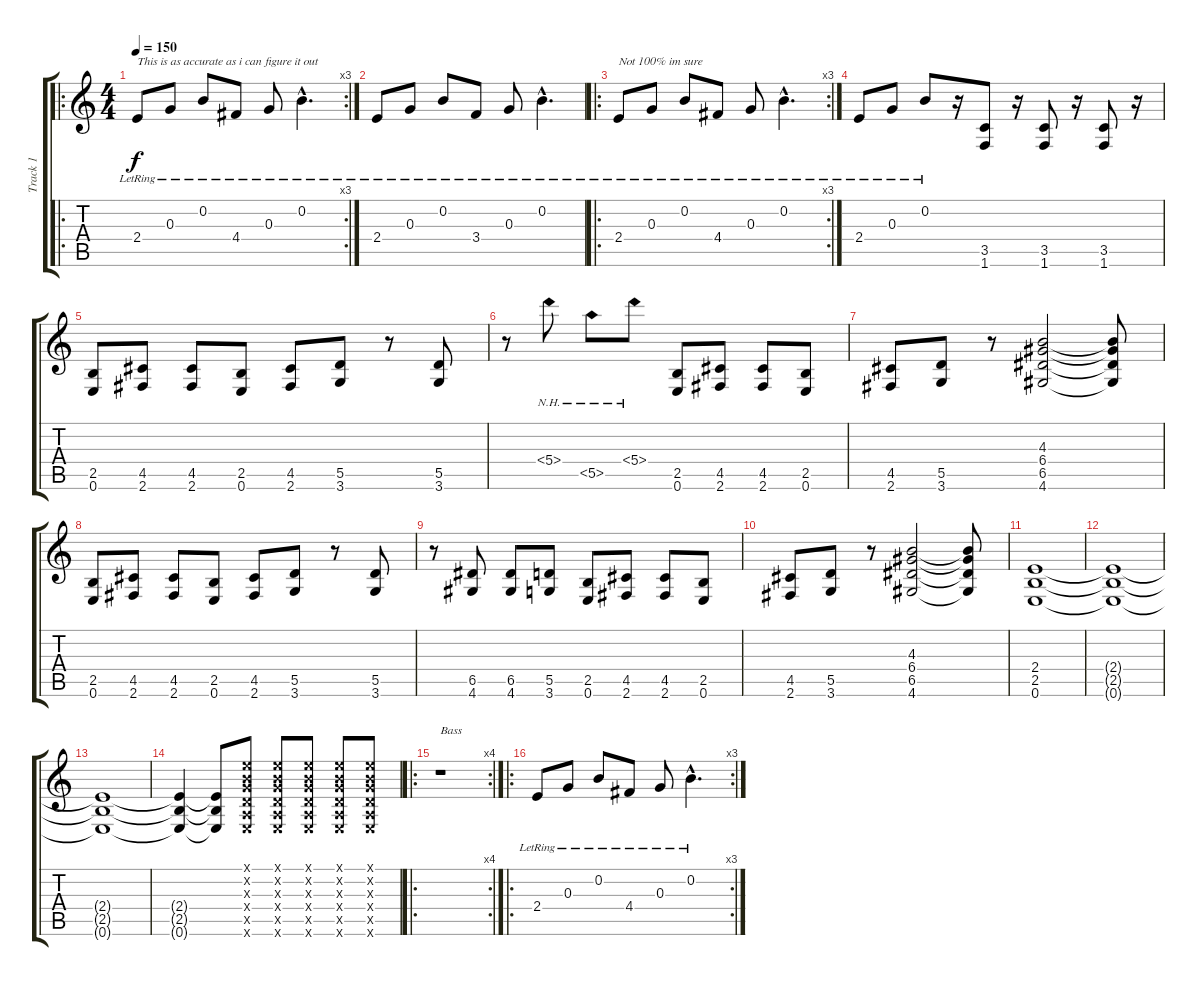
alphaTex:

\track ("Track 1" "Track 1") {instrument distortionguitar}
\staff {score tabs}
\tuning (E4 B3 G3 D3 A2 E2) {hide}
\ro
\rc 3
\ts (4 4)
\tempo 150
\clef g2
\ks c
2.4{lr}.8{txt "This is as accurate as i can figure it out" dy f instrument distortionguitar} 0.3{lr}.8 0.2{lr}.8 4.4{lr}.8 0.3{lr}.8 0.2{hac lr}.4{d} |
2.4{lr}.8 0.3{lr}.8 0.2{lr}.8 3.4{lr}.8 0.3{lr}.8 0.2{hac lr}.4{d} |
\ro
\rc 3
2.4{lr}.8{txt "Not 100% im sure"} 0.3{lr}.8 0.2{lr}.8 4.4{lr}.8 0.3{lr}.8 0.2{hac lr}.4{d} |
2.4{lr}.8 0.3{lr}.8 0.2{lr}.8 r.16 (3.5 1.6).8 r.16 (3.5 1.6).8 r.16 (3.5 1.6).8 r.16 |
(2.5 0.6).8 (4.5 2.6).8 (4.5 2.6).8 (2.5 0.6).8 (4.5 2.6).8 (5.5 3.6).8 r.8 (5.5 3.6).8 |
r.8 5.4{nh}.8 5.5{nh}.8 5.4{nh}.8 (2.5 0.6).8 (4.5 2.6).8 (4.5 2.6).8 (2.5 0.6).8 |
(4.5 2.6).8 (5.5 3.6).8 r.8 (4.3 6.4 6.5 4.6).2 (4.3{t} 6.4{t} 6.5{t} 4.6{t}).8 |
(2.5 0.6).8 (4.5 2.6).8 (4.5 2.6).8 (2.5 0.6).8 (4.5 2.6).8 (5.5 3.6).8 r.8 (5.5 3.6).8 |
r.8 (6.5 4.6).8 (6.5 4.6).8 (5.5 3.6).8 (2.5 0.6).8 (4.5 2.6).8 (4.5 2.6).8 (2.5 0.6).8 |
(4.5 2.6).8 (5.5 3.6).8 r.8 (4.3 6.4 6.5 4.6).2 (4.3{t} 6.4{t} 6.5{t} 4.6{t}).8 |
(2.4 2.5 0.6).1 |
(2.4{t} 2.5{t} 0.6{t}).1 |
(2.4{t} 2.5{t} 0.6{t}).1 |
(2.4{t} 2.5{t} 0.6{t}).4 (2.4{t} 2.5{t} 0.6{t}).8 (0.1{x} 0.2{x} 0.3{x} 0.4{x} 0.5{x} 0.6{x}).8 (0.1{x} 0.2{x} 0.3{x} 0.4{x} 0.5{x} 0.6{x}).8 (0.1{x} 0.2{x} 0.3{x} 0.4{x} 0.5{x} 0.6{x}).8 (0.1{x} 0.2{x} 0.3{x} 0.4{x} 0.5{x} 0.6{x}).8 (0.1{x} 0.2{x} 0.3{x} 0.4{x} 0.5{x} 0.6{x}).8 |
\ro
\rc 4
r.1{txt "Bass"} |
\ro
\rc 3
2.4{lr}.8 0.3{lr}.8 0.2{lr}.8 4.4{lr}.8 0.3{lr}.8 0.2{hac lr}.4{d}
